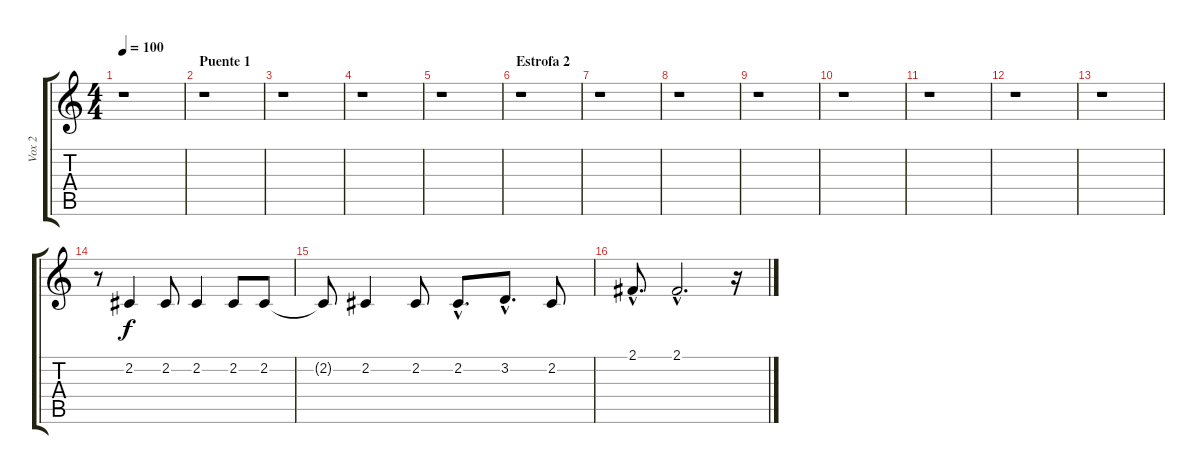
\track ("Vox 2" "Vox 2") {instrument tangoaccordion}
\staff {score tabs}
\tuning (E4 B3 G3 D3 A2 E2) {hide}
\ts (4 4)
\tempo 100
\clef g2
\ks c
r.1{dy f} |
\section ("" "Puente 1")
r.1 |
r.1 |
r.1 |
r.1 |
\section ("" "Estrofa 2")
r.1 |
r.1 |
r.1 |
r.1 |
r.1 |
r.1 |
r.1 |
r.1 |
r.8 2.2.4 2.2.8 2.2.4 2.2.8 2.2.8 |
2.2{t}.8 2.2.4 2.2.8 2.2{hac}.8{d} 3.2{hac}.8{d} 2.2.8 |
2.1{hac}.8{d} 2.1{hac}.2{d} r.16
